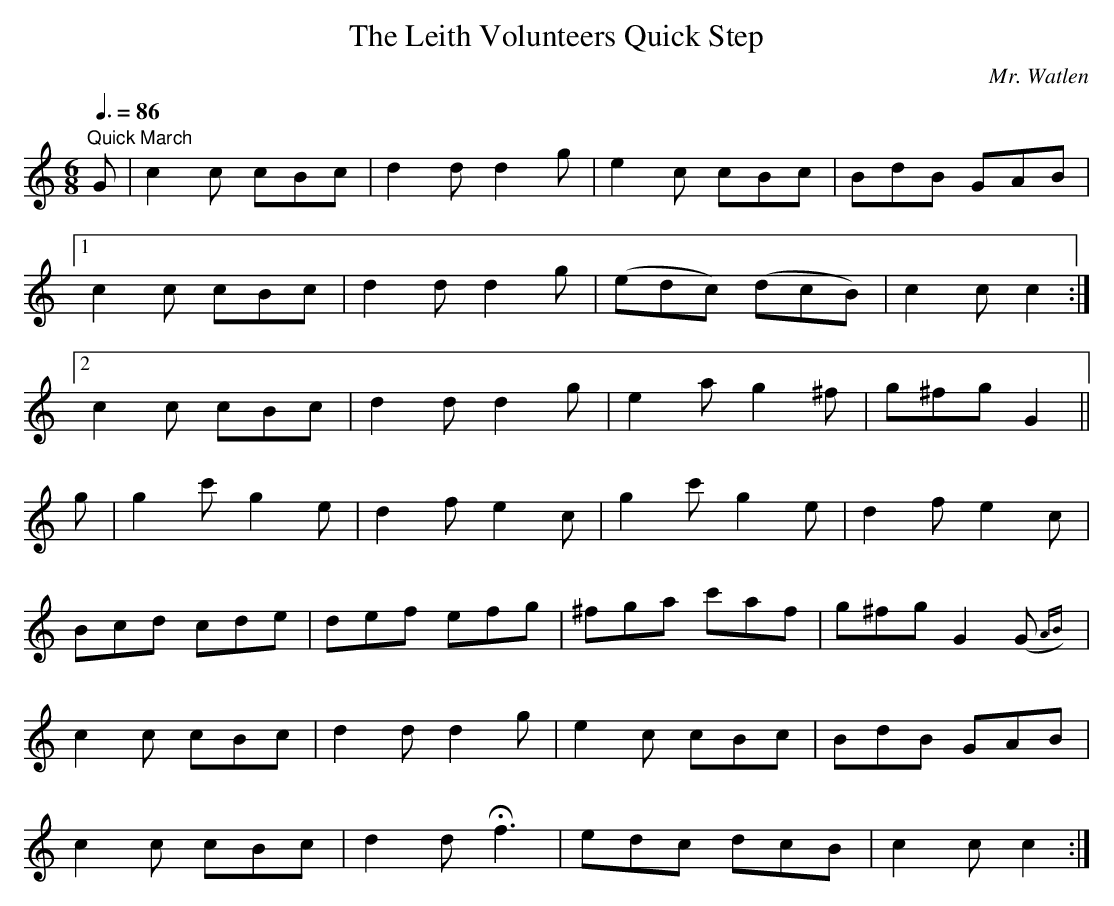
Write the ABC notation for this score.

X:1
T:The Leith Volunteers Quick Step
C:Mr. Watlen
M:6/8
L:1/8
Q:3/8=86
K:C
"Quick March"
 G|c2c  cBc|d2d  d2g| e2c   cBc |BdB  GAB      |
[1 c2c  cBc|d2d  d2g|(edc) (dcB)|c2c  c2      :|
[2 c2c  cBc|d2d  d2g| e2a   g2^f|g^fg G2      ||
 g|g2c' g2e|d2f  e2c| g2c'  g2e |d2f  e2c      |
   Bcd  cde|def  efg|^fga   c'af|g^fg G2(G{AB})|
   c2c  cBc|d2d  d2g| e2c   cBc |BdB  GAB      |
   c2c  cBc|d2d Hf3 | edc   dcB |c2c  c2      :|
